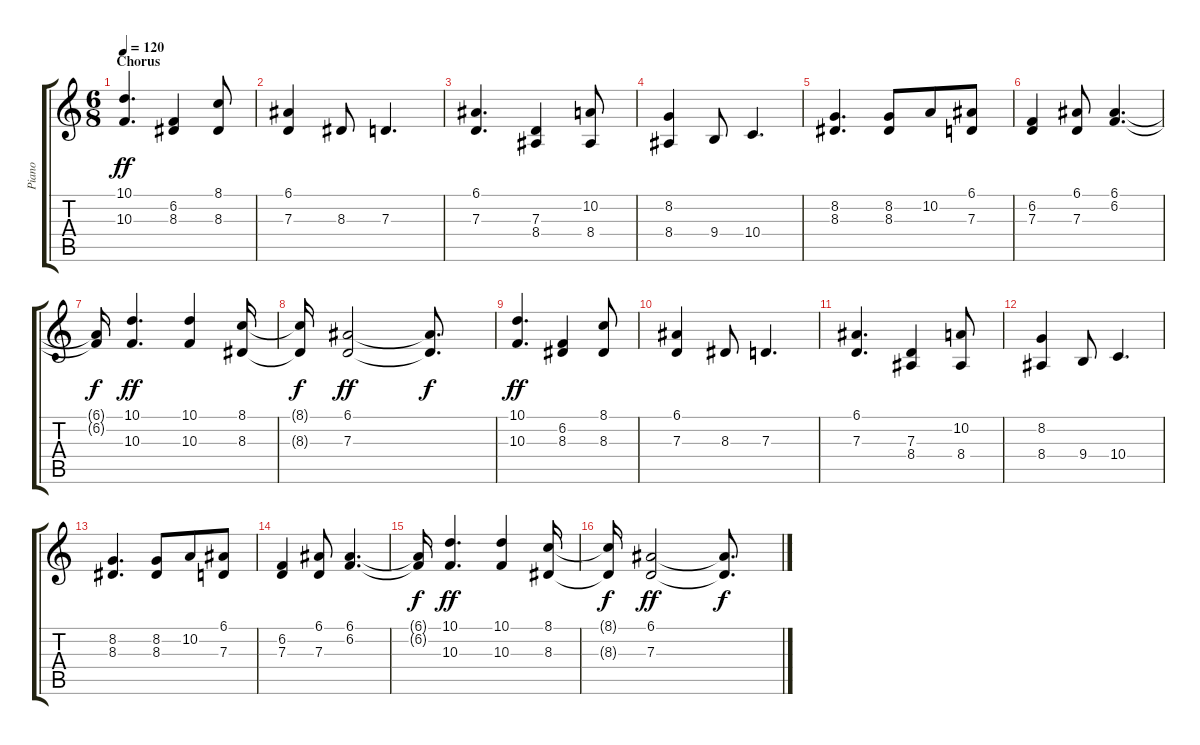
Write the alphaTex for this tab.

\track ("Piano" "Piano") {instrument acousticgrandpiano}
\staff {score tabs}
\tuning (E4 B3 G3 D3 A2 E2) {hide}
\ts (6 8)
\section ("" "Chorus")
\tempo 120
\clef g2
\ks c
(10.1 10.3).4{d dy ff} (6.2 8.3).4 (8.1 8.3).8 |
(6.1 7.3).4 8.3.8 7.3.4{d} |
(6.1 7.3).4{d} (7.3 8.4).4 (10.2 8.4).8 |
(8.2 8.4).4 9.4.8 10.4.4{d} |
(8.2 8.3).4{d} (8.2 8.3).8 10.2.8 (6.1 7.3).8 |
(6.2 7.3).4 (6.1 7.3).8 (6.1 6.2).4{d} |
(6.1{t} 6.2{t}).16{dy f} (10.1 10.3).4{d dy ff} (10.1 10.3).4 (8.1 8.3).16 |
(8.1{t} 8.3{t}).16{dy f} (6.1 7.3).2{dy ff} (6.1{t} 7.3{t}).8{d dy f} |
(10.1 10.3).4{d dy ff} (6.2 8.3).4 (8.1 8.3).8 |
(6.1 7.3).4 8.3.8 7.3.4{d} |
(6.1 7.3).4{d} (7.3 8.4).4 (10.2 8.4).8 |
(8.2 8.4).4 9.4.8 10.4.4{d} |
(8.2 8.3).4{d} (8.2 8.3).8 10.2.8 (6.1 7.3).8 |
(6.2 7.3).4 (6.1 7.3).8 (6.1 6.2).4{d} |
(6.1{t} 6.2{t}).16{dy f} (10.1 10.3).4{d dy ff} (10.1 10.3).4 (8.1 8.3).16 |
(8.1{t} 8.3{t}).16{dy f} (6.1 7.3).2{dy ff} (6.1{t} 7.3{t}).8{d dy f}
